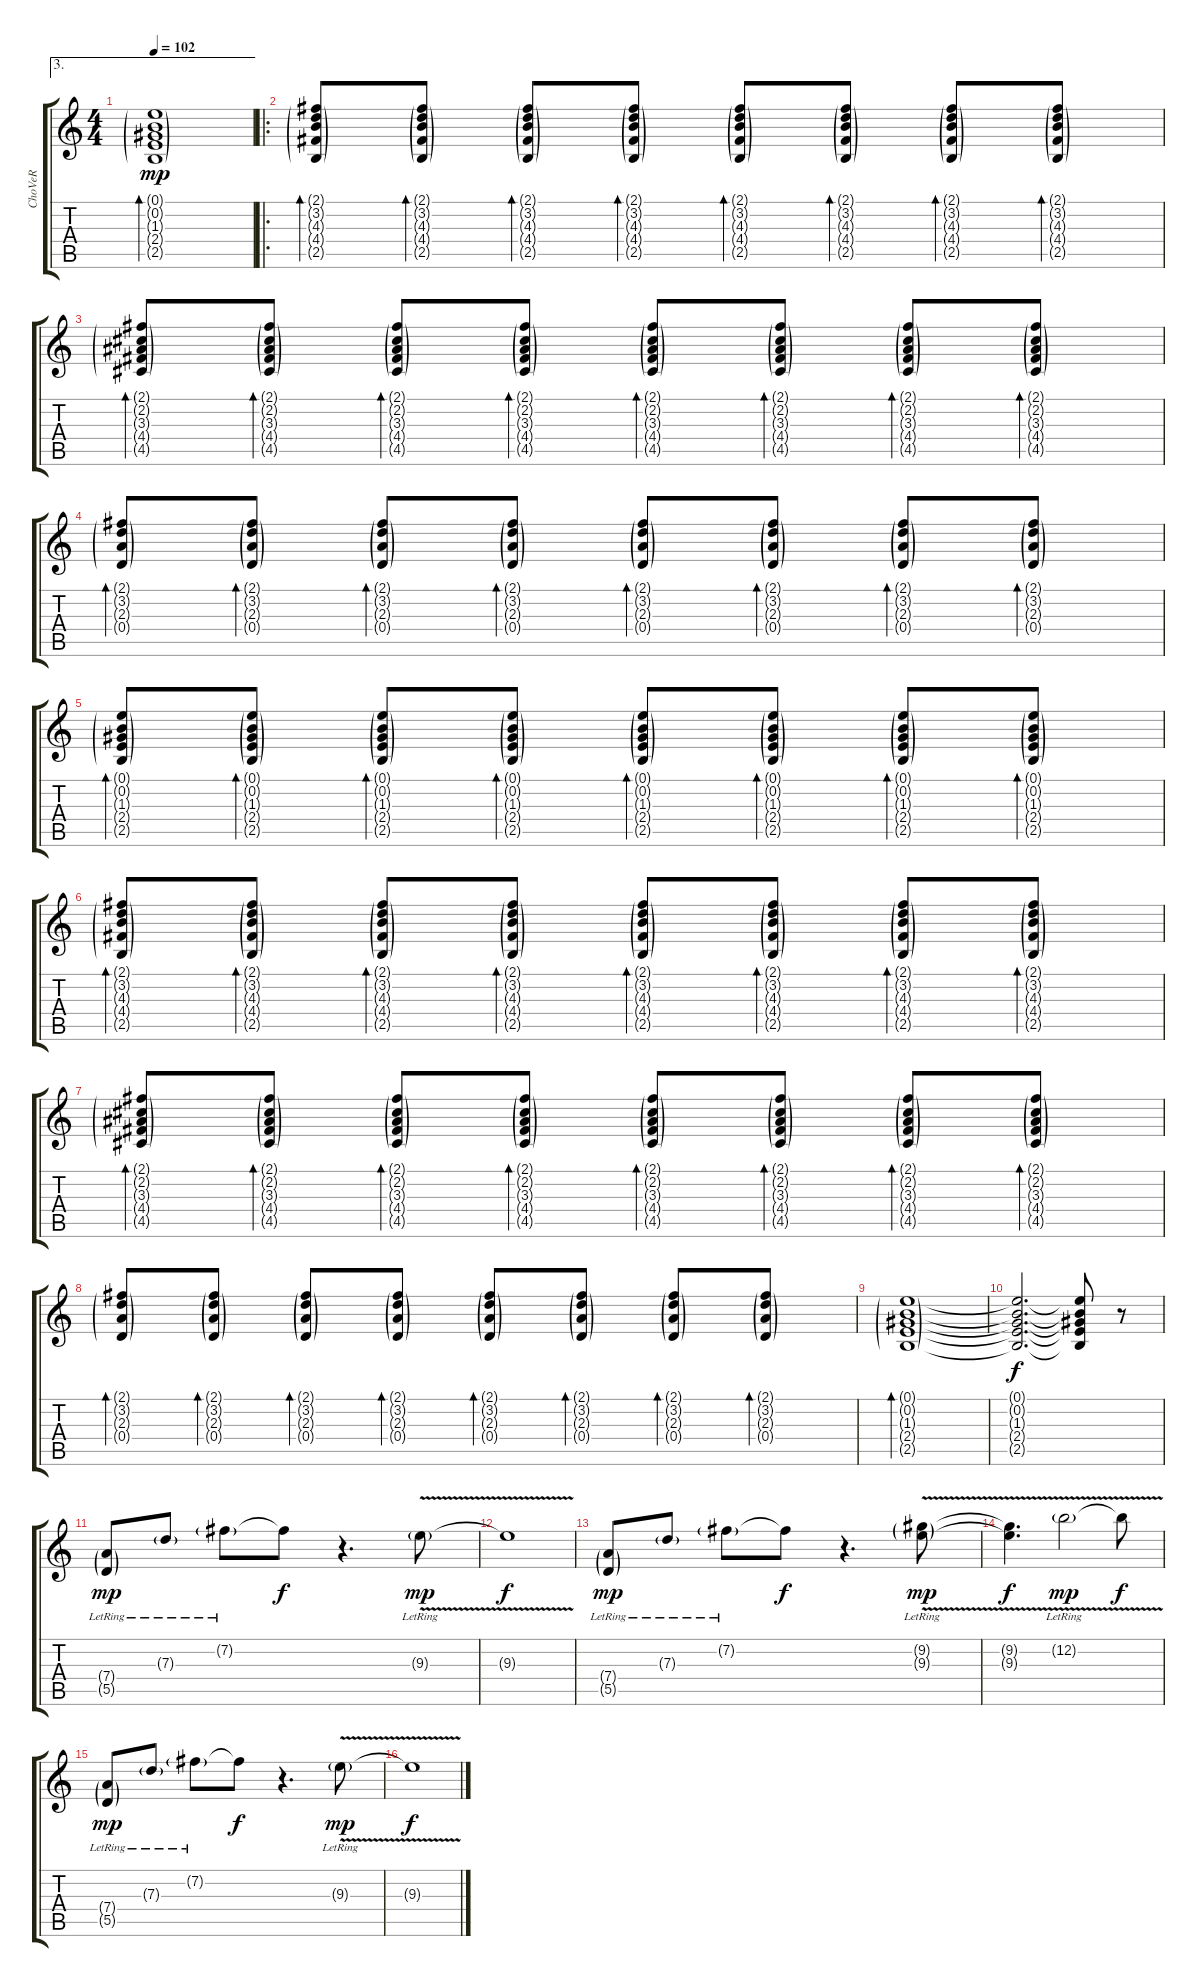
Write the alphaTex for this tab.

\track ("ChoVeR" "ChoVeR") {instrument electricguitarjazz}
\staff {score tabs}
\tuning (E4 B3 G3 D3 A2 E2) {hide}
\ae 3
\ts (4 4)
\tempo 102
\clef g2
\ks c
(0.1{g} 0.2{g} 1.3{g} 2.4{g} 2.5{g}).1{bd 120 dy mp} |
\ro
(2.1{g} 3.2{g} 4.3{g} 4.4{g} 2.5{g}).8{bd 120} (2.1{g} 3.2{g} 4.3{g} 4.4{g} 2.5{g}).8{bd 120} (2.1{g} 3.2{g} 4.3{g} 4.4{g} 2.5{g}).8{bd 120} (2.1{g} 3.2{g} 4.3{g} 4.4{g} 2.5{g}).8{bd 120} (2.1{g} 3.2{g} 4.3{g} 4.4{g} 2.5{g}).8{bd 120} (2.1{g} 3.2{g} 4.3{g} 4.4{g} 2.5{g}).8{bd 120} (2.1{g} 3.2{g} 4.3{g} 4.4{g} 2.5{g}).8{bd 120} (2.1{g} 3.2{g} 4.3{g} 4.4{g} 2.5{g}).8{bd 120} |
(2.1{g} 2.2{g} 3.3{g} 4.4{g} 4.5{g}).8{bd 120} (2.1{g} 2.2{g} 3.3{g} 4.4{g} 4.5{g}).8{bd 120} (2.1{g} 2.2{g} 3.3{g} 4.4{g} 4.5{g}).8{bd 120} (2.1{g} 2.2{g} 3.3{g} 4.4{g} 4.5{g}).8{bd 120} (2.1{g} 2.2{g} 3.3{g} 4.4{g} 4.5{g}).8{bd 120} (2.1{g} 2.2{g} 3.3{g} 4.4{g} 4.5{g}).8{bd 120} (2.1{g} 2.2{g} 3.3{g} 4.4{g} 4.5{g}).8{bd 120} (2.1{g} 2.2{g} 3.3{g} 4.4{g} 4.5{g}).8{bd 120} |
(2.1{g} 3.2{g} 2.3{g} 0.4{g}).8{bd 120} (2.1{g} 3.2{g} 2.3{g} 0.4{g}).8{bd 120} (2.1{g} 3.2{g} 2.3{g} 0.4{g}).8{bd 120} (2.1{g} 3.2{g} 2.3{g} 0.4{g}).8{bd 120} (2.1{g} 3.2{g} 2.3{g} 0.4{g}).8{bd 120} (2.1{g} 3.2{g} 2.3{g} 0.4{g}).8{bd 120} (2.1{g} 3.2{g} 2.3{g} 0.4{g}).8{bd 120} (2.1{g} 3.2{g} 2.3{g} 0.4{g}).8{bd 120} |
(0.1{g} 0.2{g} 1.3{g} 2.4{g} 2.5{g}).8{bd 120} (0.1{g} 0.2{g} 1.3{g} 2.4{g} 2.5{g}).8{bd 120} (0.1{g} 0.2{g} 1.3{g} 2.4{g} 2.5{g}).8{bd 120} (0.1{g} 0.2{g} 1.3{g} 2.4{g} 2.5{g}).8{bd 120} (0.1{g} 0.2{g} 1.3{g} 2.4{g} 2.5{g}).8{bd 120} (0.1{g} 0.2{g} 1.3{g} 2.4{g} 2.5{g}).8{bd 120} (0.1{g} 0.2{g} 1.3{g} 2.4{g} 2.5{g}).8{bd 120} (0.1{g} 0.2{g} 1.3{g} 2.4{g} 2.5{g}).8{bd 120} |
(2.1{g} 3.2{g} 4.3{g} 4.4{g} 2.5{g}).8{bd 120} (2.1{g} 3.2{g} 4.3{g} 4.4{g} 2.5{g}).8{bd 120} (2.1{g} 3.2{g} 4.3{g} 4.4{g} 2.5{g}).8{bd 120} (2.1{g} 3.2{g} 4.3{g} 4.4{g} 2.5{g}).8{bd 120} (2.1{g} 3.2{g} 4.3{g} 4.4{g} 2.5{g}).8{bd 120} (2.1{g} 3.2{g} 4.3{g} 4.4{g} 2.5{g}).8{bd 120} (2.1{g} 3.2{g} 4.3{g} 4.4{g} 2.5{g}).8{bd 120} (2.1{g} 3.2{g} 4.3{g} 4.4{g} 2.5{g}).8{bd 120} |
(2.1{g} 2.2{g} 3.3{g} 4.4{g} 4.5{g}).8{bd 120} (2.1{g} 2.2{g} 3.3{g} 4.4{g} 4.5{g}).8{bd 120} (2.1{g} 2.2{g} 3.3{g} 4.4{g} 4.5{g}).8{bd 120} (2.1{g} 2.2{g} 3.3{g} 4.4{g} 4.5{g}).8{bd 120} (2.1{g} 2.2{g} 3.3{g} 4.4{g} 4.5{g}).8{bd 120} (2.1{g} 2.2{g} 3.3{g} 4.4{g} 4.5{g}).8{bd 120} (2.1{g} 2.2{g} 3.3{g} 4.4{g} 4.5{g}).8{bd 120} (2.1{g} 2.2{g} 3.3{g} 4.4{g} 4.5{g}).8{bd 120} |
(2.1{g} 3.2{g} 2.3{g} 0.4{g}).8{bd 120} (2.1{g} 3.2{g} 2.3{g} 0.4{g}).8{bd 120} (2.1{g} 3.2{g} 2.3{g} 0.4{g}).8{bd 120} (2.1{g} 3.2{g} 2.3{g} 0.4{g}).8{bd 120} (2.1{g} 3.2{g} 2.3{g} 0.4{g}).8{bd 120} (2.1{g} 3.2{g} 2.3{g} 0.4{g}).8{bd 120} (2.1{g} 3.2{g} 2.3{g} 0.4{g}).8{bd 120} (2.1{g} 3.2{g} 2.3{g} 0.4{g}).8{bd 120} |
(0.1{g} 0.2{g} 1.3{g} 2.4{g} 2.5{g}).1{bd 120} |
(0.1{t} 0.2{t} 1.3{t} 2.4{t} 2.5{t}).2{d dy f} (0.1{t} 0.2{t} 1.3{t} 2.4{t} 2.5{t}).8 r.8 |
(7.4{g lr} 5.5{g lr}).8{dy mp} 7.3{g lr}.8 7.2{g lr}.8 7.2{t}.8{dy f} r.4{d} 9.3{v g lr}.8{dy mp} |
9.3{v t}.1{dy f} |
(7.4{g lr} 5.5{g lr}).8{dy mp} 7.3{g lr}.8 7.2{g lr}.8 7.2{t}.8{dy f} r.4{d} (9.2{v g lr} 9.3{v g lr}).8{dy mp} |
(9.2{v t} 9.3{v t}).4{d dy f} 12.2{v g lr}.2{dy mp} 12.2{v t}.8{dy f} |
(7.4{g lr} 5.5{g lr}).8{dy mp} 7.3{g lr}.8 7.2{g lr}.8 7.2{t}.8{dy f} r.4{d} 9.3{v g lr}.8{dy mp} |
9.3{v t}.1{dy f}
